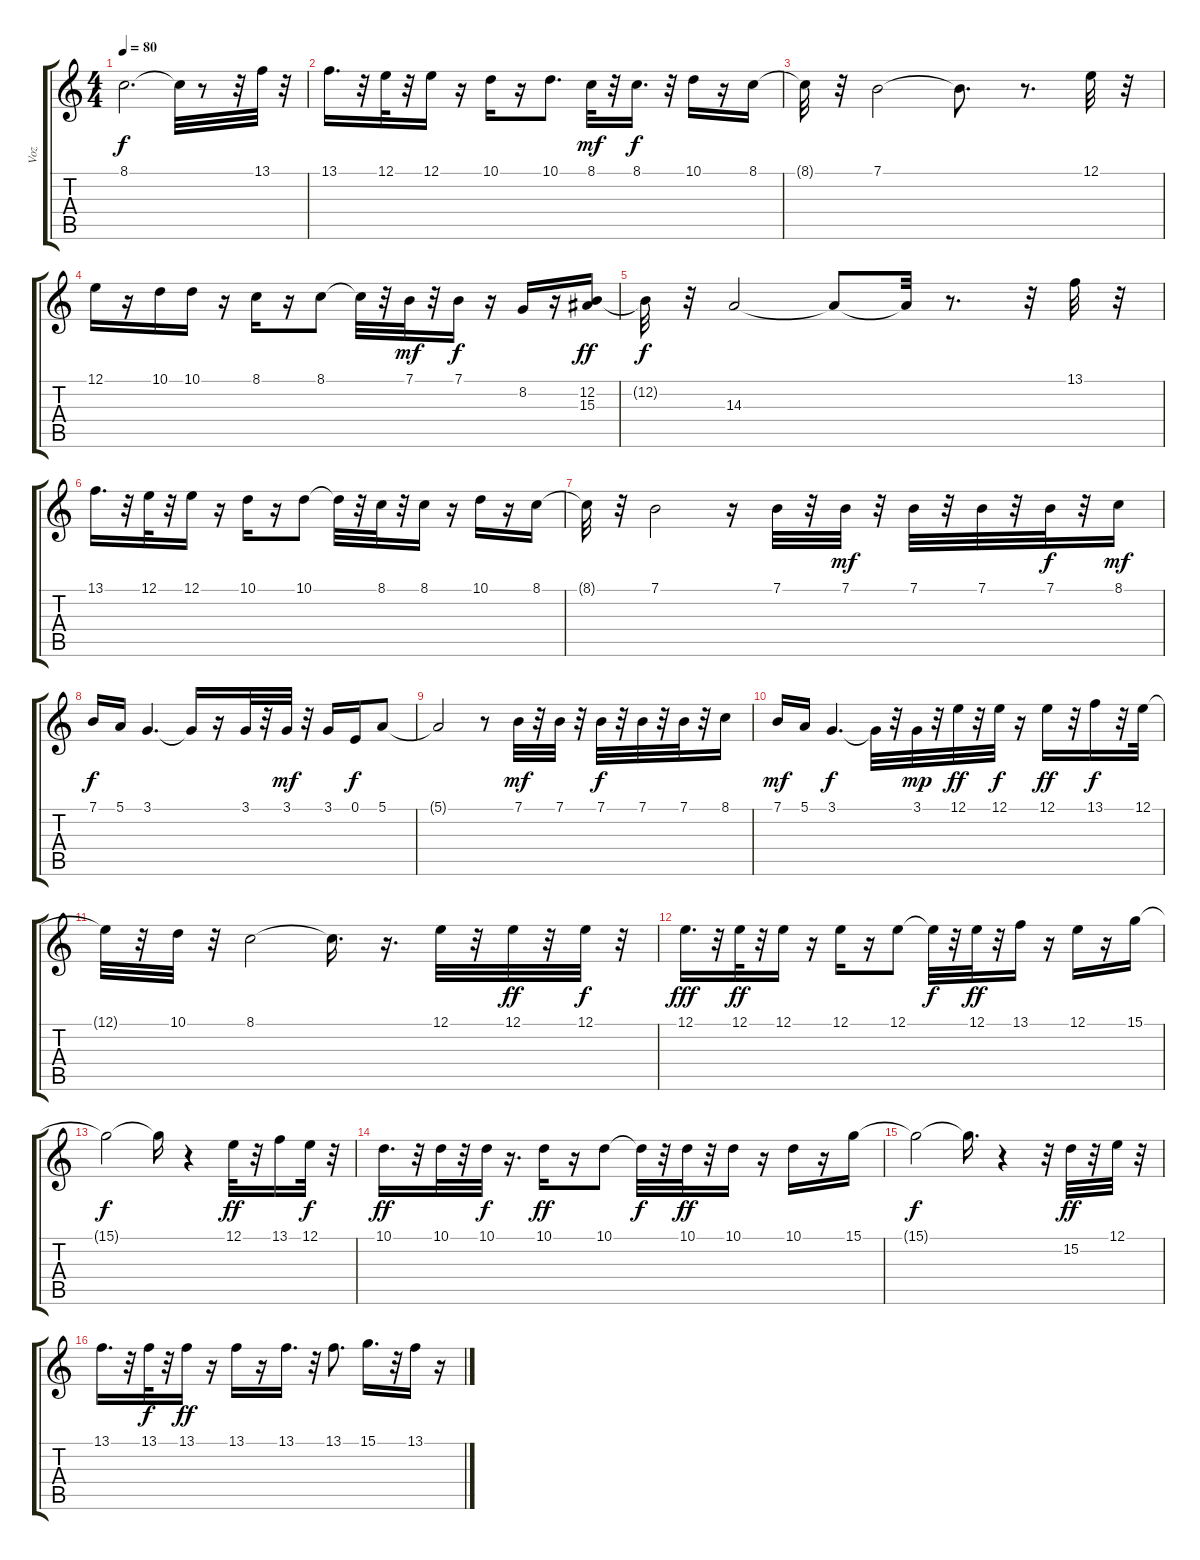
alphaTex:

\track ("Voz" "Voz") {instrument flute}
\staff {score tabs}
\tuning (E4 B3 G3 D3 A2 E2) {hide}
\ts (4 4)
\tempo 80
\clef g2
\ks c
8.1{t}.2{d dy f} 8.1{t}.32 r.8 r.32 13.1.32 r.32 |
13.1.16{d} r.32 12.1.32 r.32 12.1.16 r.16 10.1.16 r.16 10.1.8{d} 8.1.32{dy mf} r.32 8.1.16{d dy f} r.32 10.1.16 r.16 8.1.16 |
8.1{t}.32 r.32 7.1.2 7.1{t}.8{d} r.8{d} 12.1.32 r.32 |
12.1.16 r.16 10.1.16 10.1.16 r.16 8.1.16 r.16 8.1.8 8.1{t}.32 r.32 7.1.32{dy mf} r.32 7.1.16{dy f} r.16 8.2.16 r.16 (12.2 15.3).16{dy ff} |
12.2{t}.32{dy f} r.32 14.3.2 14.3{t}.8 14.3{t}.32 r.8{d} r.32 13.1.32 r.32 |
13.1.16{d} r.32 12.1.32 r.32 12.1.16 r.16 10.1.16 r.16 10.1.8 10.1{t}.32 r.32 8.1.32 r.32 8.1.16 r.16 10.1.16 r.16 8.1.16 |
8.1{t}.32 r.32 7.1.2 r.16 7.1.32 r.32 7.1.32{dy mf} r.32 7.1.32 r.32 7.1.32 r.32 7.1.32{dy f} r.32 8.1.16{dy mf} |
7.1.16{dy f} 5.1.16 3.1.4{d} 3.1{t}.16 r.16 3.1.32 r.32 3.1.32{dy mf} r.32 3.1.16 0.1.16{dy f} 5.1.8 |
5.1{t}.2 r.8 7.1.32{dy mf} r.32 7.1.32 r.32 7.1.32{dy f} r.32 7.1.32 r.32 7.1.32 r.32 8.1.16 |
7.1.16{dy mf} 5.1.16 3.1.4{d dy f} 3.1{t}.32 r.32 3.1.32{dy mp} r.32 12.1.32{dy ff} r.32 12.1.32{dy f} r.16 12.1.16{dy ff} r.32 13.1.16{dy f} r.32 12.1.32 |
12.1{t}.32 r.32 10.1.32 r.32 8.1.2 8.1{t}.16{d} r.16{d} 12.1.32 r.32 12.1.32{dy ff} r.32 12.1.32{dy f} r.32 |
12.1.16{d dy fff} r.32 12.1.32{dy ff} r.32 12.1.16 r.16 12.1.16 r.16 12.1.8 12.1{t}.32{dy f} r.32 12.1.32{dy ff} r.32 13.1.16 r.16 12.1.16 r.16 15.1.16 |
15.1{t}.2{dy f} 15.1{t}.16 r.4 12.1.32{dy ff} r.32 13.1.16 12.1.32{dy f} r.32 |
10.1.16{d dy ff} r.32 10.1.32 r.32 10.1.32{dy f} r.16{d} 10.1.16{dy ff} r.16 10.1.8 10.1{t}.32{dy f} r.32 10.1.32{dy ff} r.32 10.1.16 r.16 10.1.16 r.16 15.1.16 |
15.1{t}.2{dy f} 15.1{t}.16{d} r.4 r.32 15.2.32{dy ff} r.32 12.1.32 r.32 |
13.1.16{d} r.32 13.1.32{dy f} r.32 13.1.16{dy ff} r.16 13.1.16 r.16 13.1.16{d} r.32 13.1.8{d} 15.1.16{d} r.32 13.1.16 r.16
